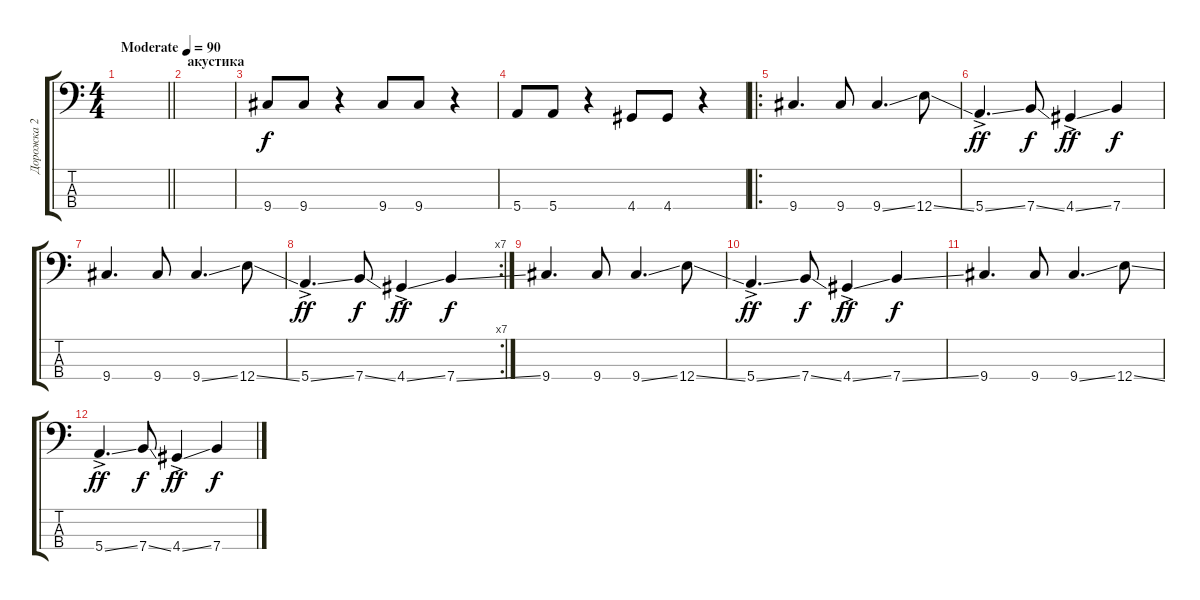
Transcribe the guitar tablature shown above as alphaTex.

\track ("Дорожка 2" "Дорожка 2") {instrument synthbass1}
\staff {score tabs}
\tuning (G2 D2 A1 E1) {hide}
\ts (4 4)
\tempo (90 "Moderate")
\clef f4
\barLineRight lightlight
\ks c
|
\section ("" "акустика")
|
9.4.8 9.4.8 r.4 9.4.8 9.4.8 r.4 |
5.4.8 5.4.8 r.4 4.4.8 4.4.8 r.4 |
\ro
9.4.4{d} 9.4.8 9.4{ss}.4{d} 12.4{ss}.8 |
5.4{ss ac}.4{d dy ff} 7.4{ss}.8{dy f} 4.4{ss ac}.4{dy ff} 7.4.4{dy f} |
9.4.4{d} 9.4.8 9.4{ss}.4{d} 12.4{ss}.8 |
\rc 7
5.4{ss ac}.4{d dy ff} 7.4{ss}.8{dy f} 4.4{ss ac}.4{dy ff} 7.4{ss}.4{dy f} |
9.4.4{d} 9.4.8 9.4{ss}.4{d} 12.4{ss}.8 |
5.4{ss ac}.4{d dy ff} 7.4{ss}.8{dy f} 4.4{ss ac}.4{dy ff} 7.4{ss}.4{dy f} |
9.4.4{d} 9.4.8 9.4{ss}.4{d} 12.4{ss}.8 |
5.4{ss ac}.4{d dy ff} 7.4{ss}.8{dy f} 4.4{ss ac}.4{dy ff} 7.4.4{dy f}
